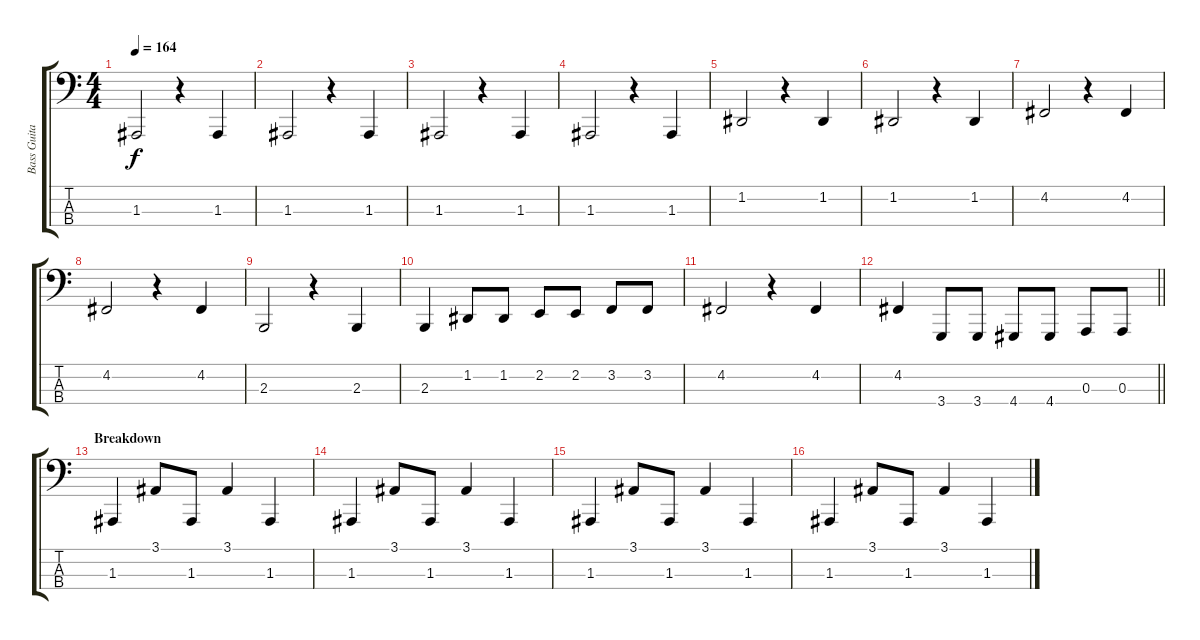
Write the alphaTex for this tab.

\track ("Bass Guitar" "Bass Guita") {instrument lead8bassandlead}
\staff {score tabs}
\tuning (G2 D2 A1 E1) {hide}
\ts (4 4)
\section ("" "")
\tempo 164
\clef f4
\ks c
1.3.2{dy f} r.4 1.3.4 |
1.3.2 r.4 1.3.4 |
1.3.2 r.4 1.3.4 |
1.3.2 r.4 1.3.4 |
1.2.2 r.4 1.2.4 |
1.2.2 r.4 1.2.4 |
4.2.2 r.4 4.2.4 |
4.2.2 r.4 4.2.4 |
2.3.2 r.4 2.3.4 |
2.3.4 1.2.8 1.2.8 2.2.8 2.2.8 3.2.8 3.2.8 |
4.2.2 r.4 4.2.4 |
\barLineRight lightlight
4.2.4 3.4.8 3.4.8 4.4.8 4.4.8 0.3.8 0.3.8 |
\section ("" "Breakdown")
1.3.4{instrument lead8bassandlead} 3.1.8 1.3.8 3.1.4 1.3.4 |
1.3.4 3.1.8 1.3.8 3.1.4 1.3.4 |
1.3.4 3.1.8 1.3.8 3.1.4 1.3.4 |
1.3.4 3.1.8 1.3.8 3.1.4 1.3.4
